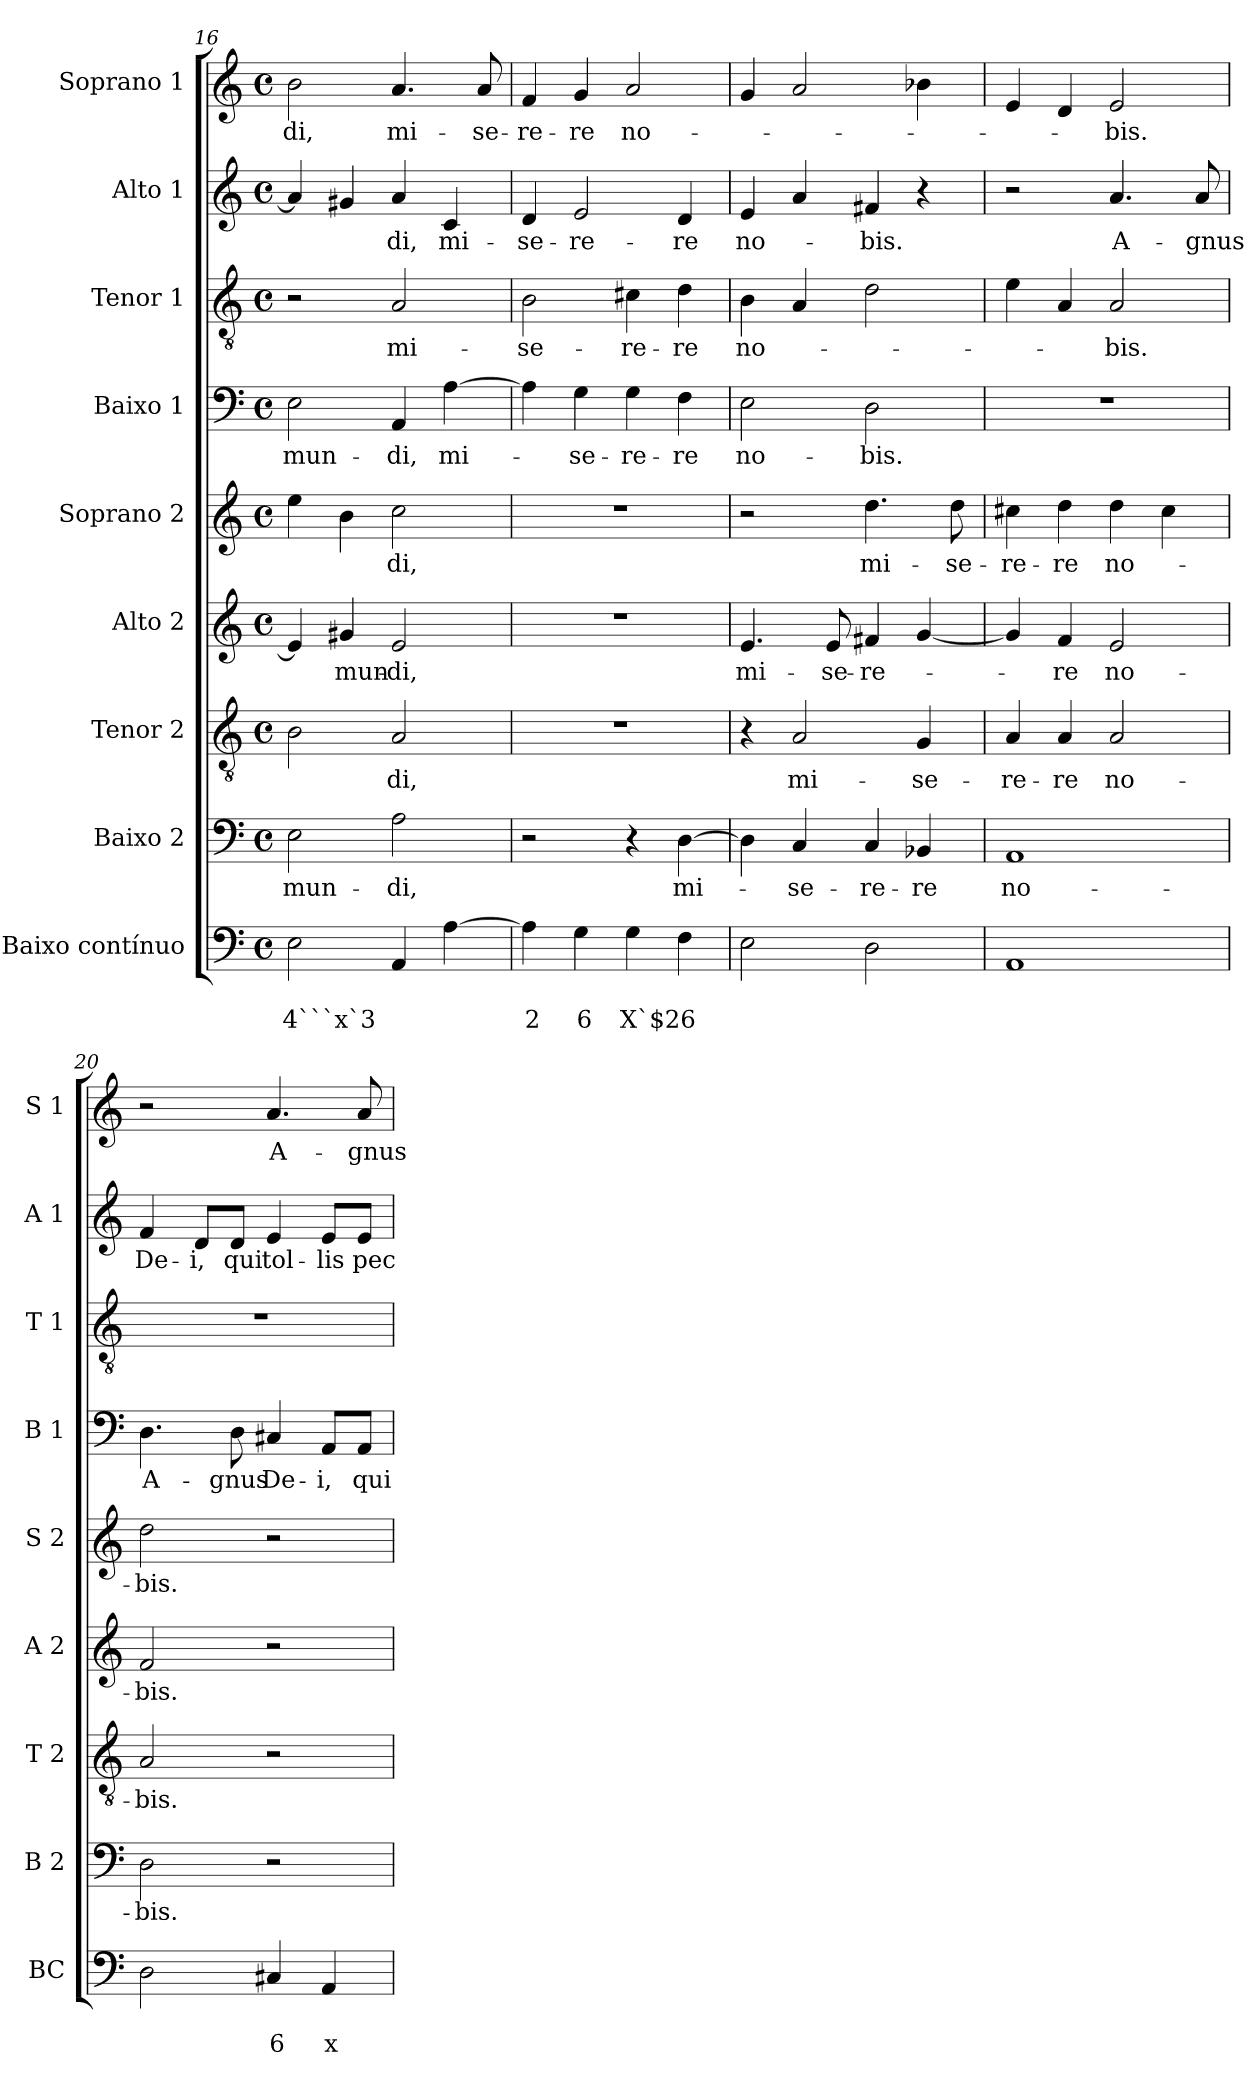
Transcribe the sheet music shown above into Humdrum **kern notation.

**kern	**text	**text	**kern	**text	**kern	**text	**kern	**text	**kern	**text	**kern	**text	**kern	**text	**kern	**text	**kern	**text
*part9	*part9	*part9	*part8	*part8	*part7	*part7	*part6	*part6	*part5	*part5	*part4	*part4	*part3	*part3	*part2	*part2	*part1	*part1
*staff9	*staff9	*staff9	*staff8	*staff8	*staff7	*staff7	*staff6	*staff6	*staff5	*staff5	*staff4	*staff4	*staff3	*staff3	*staff2	*staff2	*staff1	*staff1
*I"Baixo contínuo	*	*	*I"Baixo 2	*	*I"Tenor 2	*	*I"Alto 2	*	*I"Soprano 2	*	*I"Baixo 1	*	*I"Tenor 1	*	*I"Alto 1	*	*I"Soprano 1	*
*I'BC	*	*	*I'B 2	*	*I'T 2	*	*I'A 2	*	*I'S 2	*	*I'B 1	*	*I'T 1	*	*I'A 1	*	*I'S 1	*
*clefF4	*	*	*clefF4	*	*clefGv2	*	*clefG2	*	*clefG2	*	*clefF4	*	*clefGv2	*	*clefG2	*	*clefG2	*
*k[]	*	*	*k[]	*	*k[]	*	*k[]	*	*k[]	*	*k[]	*	*k[]	*	*k[]	*	*k[]	*
*C:	*	*	*C:	*	*C:	*	*C:	*	*C:	*	*C:	*	*C:	*	*C:	*	*C:	*
*M4/4	*	*	*M4/4	*	*M4/4	*	*M4/4	*	*M4/4	*	*M4/4	*	*M4/4	*	*M4/4	*	*M4/4	*
*met(c)	*	*	*met(c)	*	*met(c)	*	*met(c)	*	*met(c)	*	*met(c)	*	*met(c)	*	*met(c)	*	*met(c)	*
=16	=16	=16	=16	=16	=16	=16	=16	=16	=16	=16	=16	=16	=16	=16	=16	=16	=16	=16
!	!	!LO:LY:b	!	!LO:LY:b	!	!	!	!	!	!	!	!LO:LY:b	!	!	!	!	!	!LO:LY:b
2E\	.	4```x`3	2E\	mun-	2B\	.	4e/]	.	4ee\	.	2E\	mun-	2r	.	4a/]	.	2b\	-di,
!	!	!	!	!	!	!	!	!LO:LY:b	!	!	!	!	!	!	!	!	!	!
.	.	.	.	.	.	.	4g#X/	mun-	4b\	.	.	.	.	.	4g#X/	.	.	.
!	!	!	!	!LO:LY:b	!	!LO:LY:b	!	!LO:LY:b	!	!LO:LY:b	!	!LO:LY:b	!	!LO:LY:b	!	!LO:LY:b	!	!LO:LY:b
4AA/	.	.	2A\	-di,	2A/	-di,	2e/	-di,	2cc\	-di,	4AA/	-di,	2A/	mi-	4a/	-di,	4.a/	mi-
!	!	!	!	!	!	!	!	!	!	!	!	!LO:LY:b	!	!	!	!LO:LY:b	!	!
[4A\	.	.	.	.	.	.	.	.	.	.	[4A\	mi-	.	.	4c/	mi-	.	.
!	!	!	!	!	!	!	!	!	!	!	!	!	!	!	!	!	!	!LO:LY:b
.	.	.	.	.	.	.	.	.	.	.	.	.	.	.	.	.	8a/	-se-
=17	=17	=17	=17	=17	=17	=17	=17	=17	=17	=17	=17	=17	=17	=17	=17	=17	=17	=17
!	!	!LO:LY:b	!	!	!	!	!	!	!	!	!	!	!	!LO:LY:b	!	!LO:LY:b	!	!LO:LY:b
4A\]	.	2	2r	.	1r	.	1r	.	1r	.	4A\]	.	2B\	-se-	4d/	-se-	4f/	-re-
!	!	!LO:LY:b	!	!	!	!	!	!	!	!	!	!LO:LY:b	!	!	!	!LO:LY:b	!	!LO:LY:b
4G\	.	6	.	.	.	.	.	.	.	.	4G\	-se-	.	.	2e/	-re-	4g/	-re
!	!	!LO:LY:b	!	!	!	!	!	!	!	!	!	!LO:LY:b	!	!LO:LY:b	!	!	!	!LO:LY:b
4G\	.	X`$2	4r	.	.	.	.	.	.	.	4G\	-re-	4c#X\	-re-	.	.	2a/	no-
!	!	!LO:LY:b	!	!LO:LY:b	!	!	!	!	!	!	!	!LO:LY:b	!	!LO:LY:b	!	!LO:LY:b	!	!
4F\	.	6	[4D\	mi-	.	.	.	.	.	.	4F\	-re	4d\	-re	4d/	-re	.	.
=18	=18	=18	=18	=18	=18	=18	=18	=18	=18	=18	=18	=18	=18	=18	=18	=18	=18	=18
*^	*	*	*	*	*	*	*	*	*	*	*	*	*	*	*	*	*	*
!	!	!	!	!	!	!	!	!	!LO:LY:b	!	!	!	!LO:LY:b	!	!LO:LY:b	!	!LO:LY:b	!	!
2E\	4ryy	.	.	4D\]	.	4r	.	4.e/	mi-	2r	.	2E\	no-	4B\	no-	4e/	no-	4g/	.
!	!	!	!	!	!LO:LY:b	!	!LO:LY:b	!	!	!	!	!	!	!	!	!	!	!	!
.	4ryy	.	.	4C/	-se-	2A/	mi-	.	.	.	.	.	.	4A/	.	4a/	.	2a/	.
!	!	!	!	!	!	!	!	!	!LO:LY:b	!	!	!	!	!	!	!	!	!	!
.	.	.	.	.	.	.	.	8e/	-se-	.	.	.	.	.	.	.	.	.	.
!	!	!	!	!	!LO:LY:b	!	!	!	!LO:LY:b	!	!LO:LY:b	!	!LO:LY:b	!	!	!	!LO:LY:b	!	!
2D\	4ryy	.	.	4C/	-re-	.	.	4f#X/	-re-	4.dd\	mi-	2D\	-bis.	2d\	.	4f#X/	-bis.	.	.
!	!	!	!	!	!LO:LY:b	!	!LO:LY:b	!	!	!	!	!	!	!	!	!	!	!	!
.	4ryy	.	.	4BB-X/	-re	4G/	-se-	[4g/	.	.	.	.	.	.	.	4r	.	4b-X\	.
!	!	!	!	!	!	!	!	!	!	!	!LO:LY:b	!	!	!	!	!	!	!	!
.	.	.	.	.	.	.	.	.	.	8dd\	-se-	.	.	.	.	.	.	.	.
!!LO:PB:g=z
=19	=19	=19	=19	=19	=19	=19	=19	=19	=19	=19	=19	=19	=19	=19	=19	=19	=19	=19	=19
!	!	!	!	!	!LO:LY:b	!	!LO:LY:b	!	!	!	!LO:LY:b	!	!	!	!	!	!	!	!
1AA	4ryy	.	.	1AA	no-	4A/	-re-	4g/]	.	4cc#X\	-re-	1r	.	4e\	.	2r	.	4e/	.
!	!	!	!	!	!	!	!LO:LY:b	!	!LO:LY:b	!	!LO:LY:b	!	!	!	!	!	!	!	!
.	4ryy	.	.	.	.	4A/	-re	4f/	-re	4dd\	-re	.	.	4A/	.	.	.	4d/	.
!	!	!	!	!	!	!	!LO:LY:b	!	!LO:LY:b	!	!LO:LY:b	!	!	!	!LO:LY:b	!	!LO:LY:b	!	!LO:LY:b
.	4ryy	.	.	.	.	2A/	no-	2e/	no-	4dd\	no-	.	.	2A/	-bis.	4.a/	A-	2e/	-bis.
.	4ryy	.	.	.	.	.	.	.	.	4cc#\	.	.	.	.	.	.	.	.	.
!	!	!	!	!	!	!	!	!	!	!	!	!	!	!	!	!	!LO:LY:b	!	!
.	.	.	.	.	.	.	.	.	.	.	.	.	.	.	.	8a/	-gnus	.	.
*v	*v	*	*	*	*	*	*	*	*	*	*	*	*	*	*	*	*	*	*
=20	=20	=20	=20	=20	=20	=20	=20	=20	=20	=20	=20	=20	=20	=20	=20	=20	=20	=20
!	!	!	!	!LO:LY:b	!	!LO:LY:b	!	!LO:LY:b	!	!LO:LY:b	!	!LO:LY:b	!	!	!	!LO:LY:b	!	!
2D\	.	.	2D\	-bis.	2A/	-bis.	2f/	-bis.	2dd\	-bis.	4.D\	A-	1r	.	4f/	De-	2r	.
!	!	!	!	!	!	!	!	!	!	!	!	!	!	!	!	!LO:LY:b	!	!
.	.	.	.	.	.	.	.	.	.	.	.	.	.	.	8d/L	-i,	.	.
!	!	!	!	!	!	!	!	!	!	!	!	!LO:LY:b	!	!	!	!LO:LY:b	!	!
.	.	.	.	.	.	.	.	.	.	.	8D\	-gnus	.	.	8d/J	qui	.	.
!	!	!LO:LY:b	!	!	!	!	!	!	!	!	!	!LO:LY:b	!	!	!	!LO:LY:b	!	!LO:LY:b
4C#X/	.	6	2r	.	2r	.	2r	.	2r	.	4C#X/	De-	.	.	4e/	tol-	4.a/	A-
!	!	!LO:LY:b	!	!	!	!	!	!	!	!	!	!LO:LY:b	!	!	!	!LO:LY:b	!	!
4AA/	.	x	.	.	.	.	.	.	.	.	8AA/L	-i,	.	.	8e/L	-lis	.	.
!	!	!	!	!	!	!	!	!	!	!	!	!LO:LY:b	!	!	!	!LO:LY:b	!	!LO:LY:b
.	.	.	.	.	.	.	.	.	.	.	8AA/J	qui	.	.	8e/J	pec-	8a/	-gnus
=	=	=	=	=	=	=	=	=	=	=	=	=	=	=	=	=	=	=
*-	*-	*-	*-	*-	*-	*-	*-	*-	*-	*-	*-	*-	*-	*-	*-	*-	*-	*-
